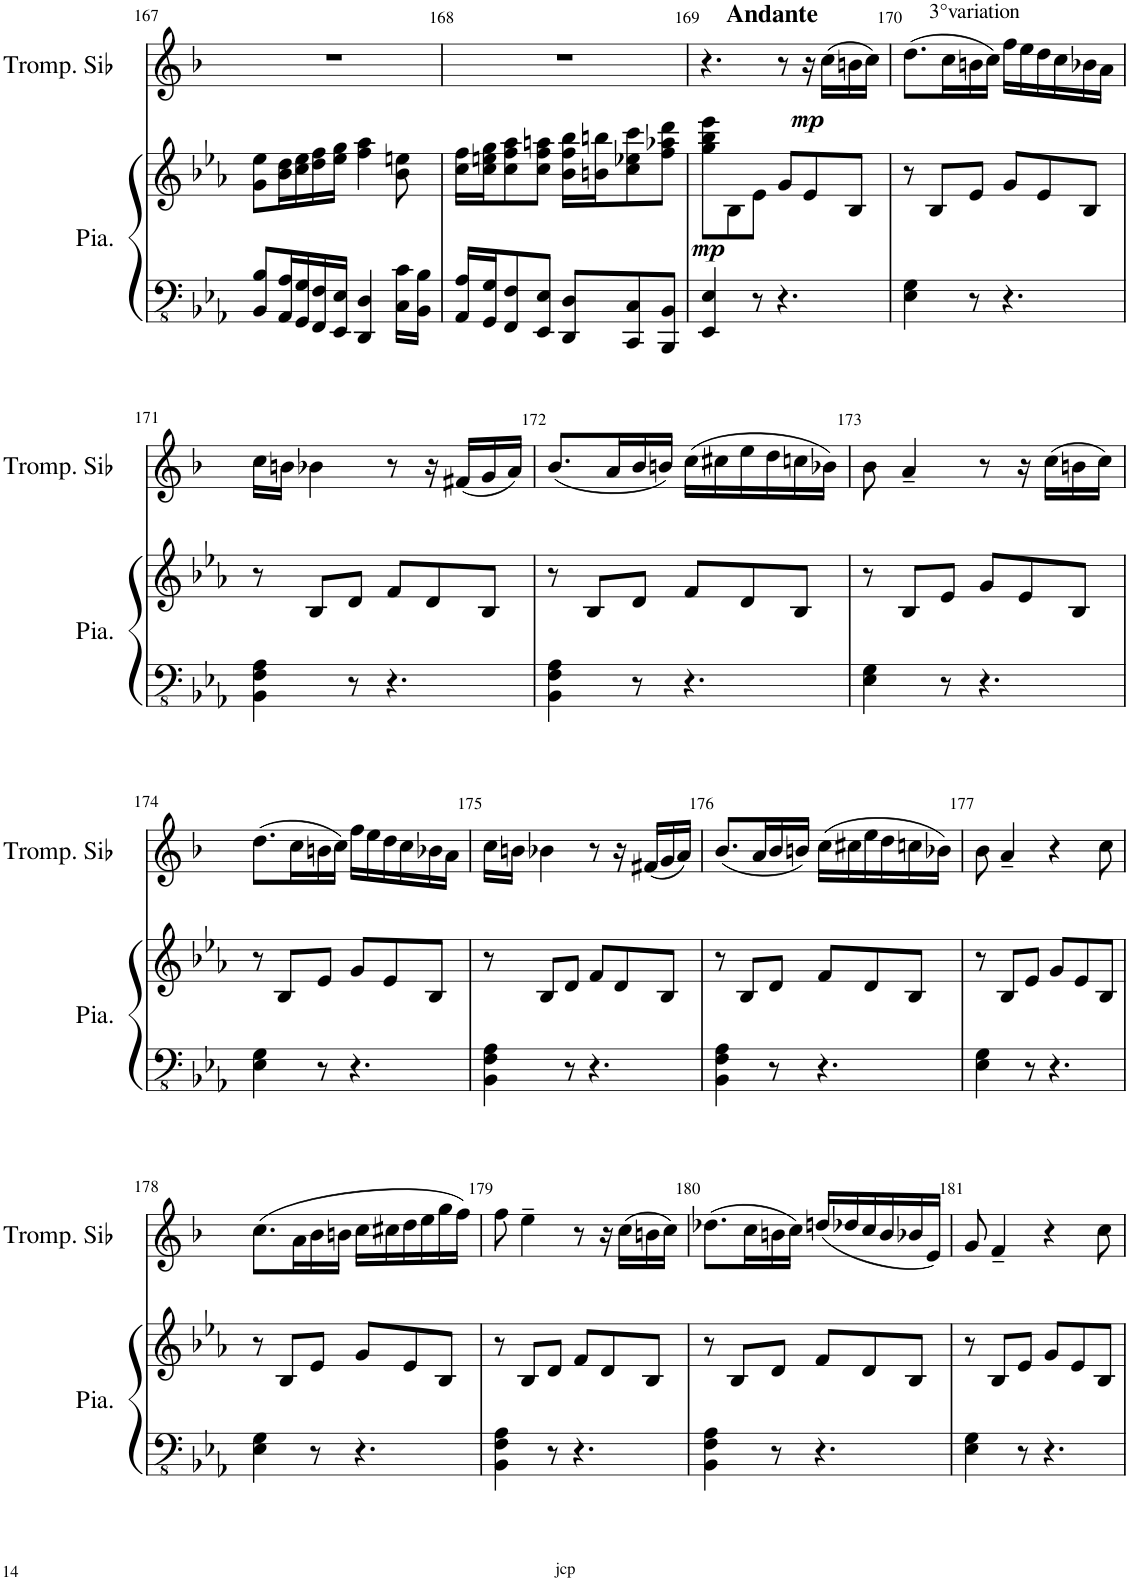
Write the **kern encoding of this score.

**kern	**kern	**dynam	**kern	**dynam
*part2	*part2	*part2	*part1	*part1
*staff3	*staff2	*staff2/3	*staff1	*staff1
*I"Piano	*	*	*I"Trompette en Sib	*
*I'Pia.	*	*	*I'Tromp. Sib	*
!!LO:PB:g=z
*clefFv4	*clefG2	*	*clefG2	*
*	*	*	*Trd1c2	*
*k[b-e-a-]	*k[b-e-a-]	*	*k[b-]	*
*M6/8	*M6/8	*	*M6/8	*
=167	=167	=167	=167	=167
8BBB-/ 8BB-/L	8g\ 8ee-\L	.	2.r	.
16AAA-/ 16AA-/L	16b-\ 16dd\L	.	.	.
16GGG/ 16GG/	16cc\ 16ee-\	.	.	.
16FFF/ 16FF/	16dd\ 16ff\	.	.	.
16EEE-/ 16EE-/JJ	16ee-\ 16gg\JJ	.	.	.
4DDD/ 4DD/	4ff\ 4aa-\	.	.	.
16CC\ 16C\LL	8b-\ 8een\	.	.	.
16BBB-\ 16BB-\JJ	.	.	.	.
=168	=168	=168	=168	=168
16AAA-/ 16AA-/LL	16cc\ 16ff\LL	.	2.r	.
16GGG/ 16GG/J	16cc\ 16een\ 16gg\J	.	.	.
8FFF/ 8FF/	8cc\ 8ff\ 8aa-\	.	.	.
8EEE-/ 8EE-/J	8cc\ 8ff\ 8aan\J	.	.	.
8DDD/ 8DD/L	16b-\ 16ff\ 16bb-\LL	.	.	.
.	16bn\ 16bbn\J	.	.	.
8CCC/ 8CC/	8cc\ 8ee-X\ 8ccc\	.	.	.
8BBBB-/ 8BBB-/J	8ff\ 8aa-X\ 8ddd\J	.	.	.
=169	=169	=169	=169	=169
!	!	!	!LO:TX:a:B:t=Andante	!
!	!	!LO:DY:b	!	!
4EEE-/ 4EE-/	8gg\ 8bb-\ 8eee-\L	mp	4.r	.
.	8B-\	.	.	.
8r	8e-\J	.	.	.
4.r	8g/L	.	8r	.
!	!	!	!	!LO:DY:b
.	8e-/	.	16r	mp
.	.	.	(16cc\LL	.
.	8B-/J	.	16bn\	.
.	.	.	16cc\JJ)	.
=170	=170	=170	=170	=170
!	!	!	!LO:TX:a:t=3°variation	!
4EE-\ 4GG\	8r	.	(8.dd\L	.
.	8B-/L	.	.	.
.	.	.	16cc\L	.
8r	8e-/J	.	16bn\	.
.	.	.	16cc\JJ)	.
4.r	8g/L	.	16ff\LL	.
.	.	.	16ee\	.
.	8e-/	.	16dd\	.
.	.	.	16cc\	.
.	8B-/J	.	16b-X\	.
.	.	.	16a\JJ	.
!!LO:LB:g=z
=171	=171	=171	=171	=171
4BBB-\ 4FF\ 4AA-\	8r	.	16cc\LL	.
.	.	.	16bn\JJ	.
.	8B-/L	.	4b-X\	.
8r	8d/J	.	.	.
4.r	8f/L	.	8r	.
.	8d/	.	16r	.
.	.	.	(16f#X/LL	.
.	8B-/J	.	16g/	.
.	.	.	16a/JJ)	.
=172	=172	=172	=172	=172
4BBB-\ 4FF\ 4AA-\	8r	.	(8.b-/L	.
.	8B-/L	.	.	.
.	.	.	16a/L	.
8r	8d/J	.	16b-/	.
.	.	.	16bn/JJ)	.
4.r	8f/L	.	(16cc\LL	.
.	.	.	16cc#X\	.
.	8d/	.	16ee\	.
.	.	.	16dd\	.
.	8B-/J	.	16ccn\	.
.	.	.	16b-X\JJ)	.
=173	=173	=173	=173	=173
4EE-\ 4GG\	8r	.	8b-\	.
.	8B-/L	.	4a~/	.
8r	8e-/J	.	.	.
4.r	8g/L	.	8r	.
.	8e-/	.	16r	.
.	.	.	(16cc\LL	.
.	8B-/J	.	16bn\	.
.	.	.	16cc\JJ)	.
!!LO:LB:g=z
=174	=174	=174	=174	=174
4EE-\ 4GG\	8r	.	(8.dd\L	.
.	8B-/L	.	.	.
.	.	.	16cc\L	.
8r	8e-/J	.	16bn\	.
.	.	.	16cc\JJ)	.
4.r	8g/L	.	16ff\LL	.
.	.	.	16ee\	.
.	8e-/	.	16dd\	.
.	.	.	16cc\	.
.	8B-/J	.	16b-X\	.
.	.	.	16a\JJ	.
=175	=175	=175	=175	=175
4BBB-\ 4FF\ 4AA-\	8r	.	16cc\LL	.
.	.	.	16bn\JJ	.
.	8B-/L	.	4b-X\	.
8r	8d/J	.	.	.
4.r	8f/L	.	8r	.
.	8d/	.	16r	.
.	.	.	(16f#X/LL	.
.	8B-/J	.	16g/	.
.	.	.	16a/JJ)	.
=176	=176	=176	=176	=176
4BBB-\ 4FF\ 4AA-\	8r	.	(8.b-/L	.
.	8B-/L	.	.	.
.	.	.	16a/L	.
8r	8d/J	.	16b-/	.
.	.	.	16bn/JJ)	.
4.r	8f/L	.	(16cc\LL	.
.	.	.	16cc#X\	.
.	8d/	.	16ee\	.
.	.	.	16dd\	.
.	8B-/J	.	16ccn\	.
.	.	.	16b-X\JJ)	.
=177	=177	=177	=177	=177
4EE-\ 4GG\	8r	.	8b-\	.
.	8B-/L	.	4a~/	.
8r	8e-/J	.	.	.
4.r	8g/L	.	4r	.
.	8e-/	.	.	.
.	8B-/J	.	8cc\	.
!!LO:LB:g=z
=178	=178	=178	=178	=178
4EE-\ 4GG\	8r	.	(8.cc\L	.
.	8B-/L	.	.	.
.	.	.	16a\L	.
8r	8e-/J	.	16b-\	.
.	.	.	16bn\JJ	.
4.r	8g/L	.	16cc\LL	.
.	.	.	16cc#X\	.
.	8e-/	.	16dd\	.
.	.	.	16ee\	.
.	8B-/J	.	16gg\	.
.	.	.	16ff\JJ)	.
=179	=179	=179	=179	=179
4BBB-\ 4FF\ 4AA-\	8r	.	8ff\	.
.	8B-/L	.	4ee~\	.
8r	8d/J	.	.	.
4.r	8f/L	.	8r	.
.	8d/	.	16r	.
.	.	.	(16cc\LL	.
.	8B-/J	.	16bn\	.
.	.	.	16cc\JJ)	.
=180	=180	=180	=180	=180
4BBB-\ 4FF\ 4AA-\	8r	.	(8.dd-X\L	.
.	8B-/L	.	.	.
.	.	.	16cc\L	.
8r	8d/J	.	16bn\	.
.	.	.	16cc\JJ)	.
4.r	8f/L	.	(16ddn/LL	.
.	.	.	16dd-X/	.
.	8d/	.	16cc/	.
.	.	.	16b/	.
.	8B-/J	.	16b-X/	.
.	.	.	16e/JJ)	.
=181	=181	=181	=181	=181
4EE-\ 4GG\	8r	.	8g/	.
.	8B-/L	.	4f~/	.
8r	8e-/J	.	.	.
4.r	8g/L	.	4r	.
.	8e-/	.	.	.
.	8B-/J	.	8cc\	.
=	=	=	=	=
*-	*-	*-	*-	*-
